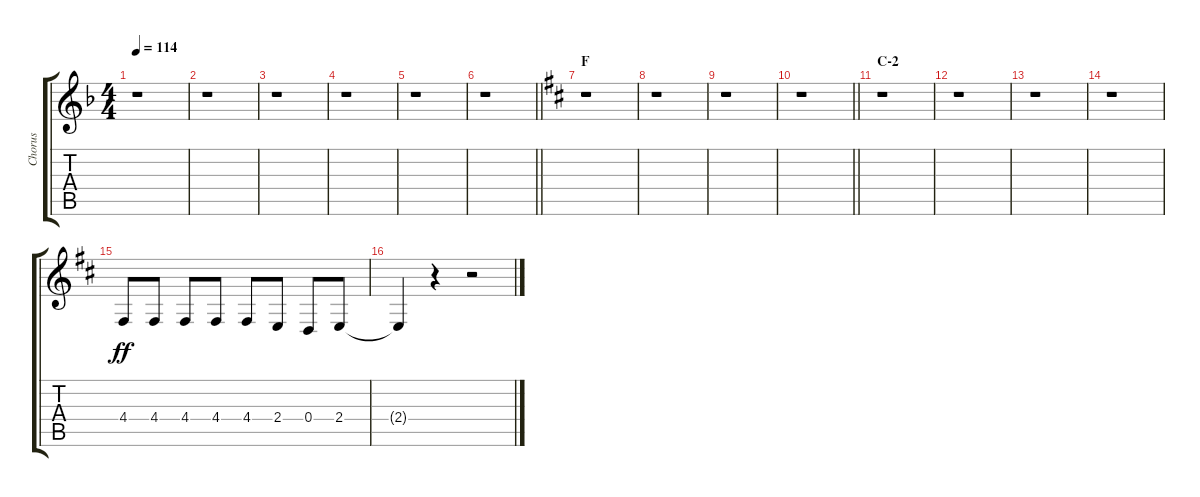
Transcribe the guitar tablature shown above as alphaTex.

\track ("Chorus" "Chorus") {instrument voiceoohs}
\staff {score tabs}
\tuning (E4 B3 G3 D3 A2 E2) {hide}
\ts (4 4)
\tempo 114
\clef g2
\ks f
r.1{dy ff} |
r.1 |
r.1 |
r.1 |
r.1 |
\barLineRight lightlight
r.1 |
\section ("" "F")
\ks d
r.1 |
r.1 |
r.1 |
\barLineRight lightlight
r.1 |
\section ("" "C-2")
r.1 |
r.1 |
r.1 |
r.1 |
4.4.8 4.4.8 4.4.8 4.4.8 4.4.8 2.4.8 0.4.8 2.4.8 |
2.4{t}.4 r.4 r.2
